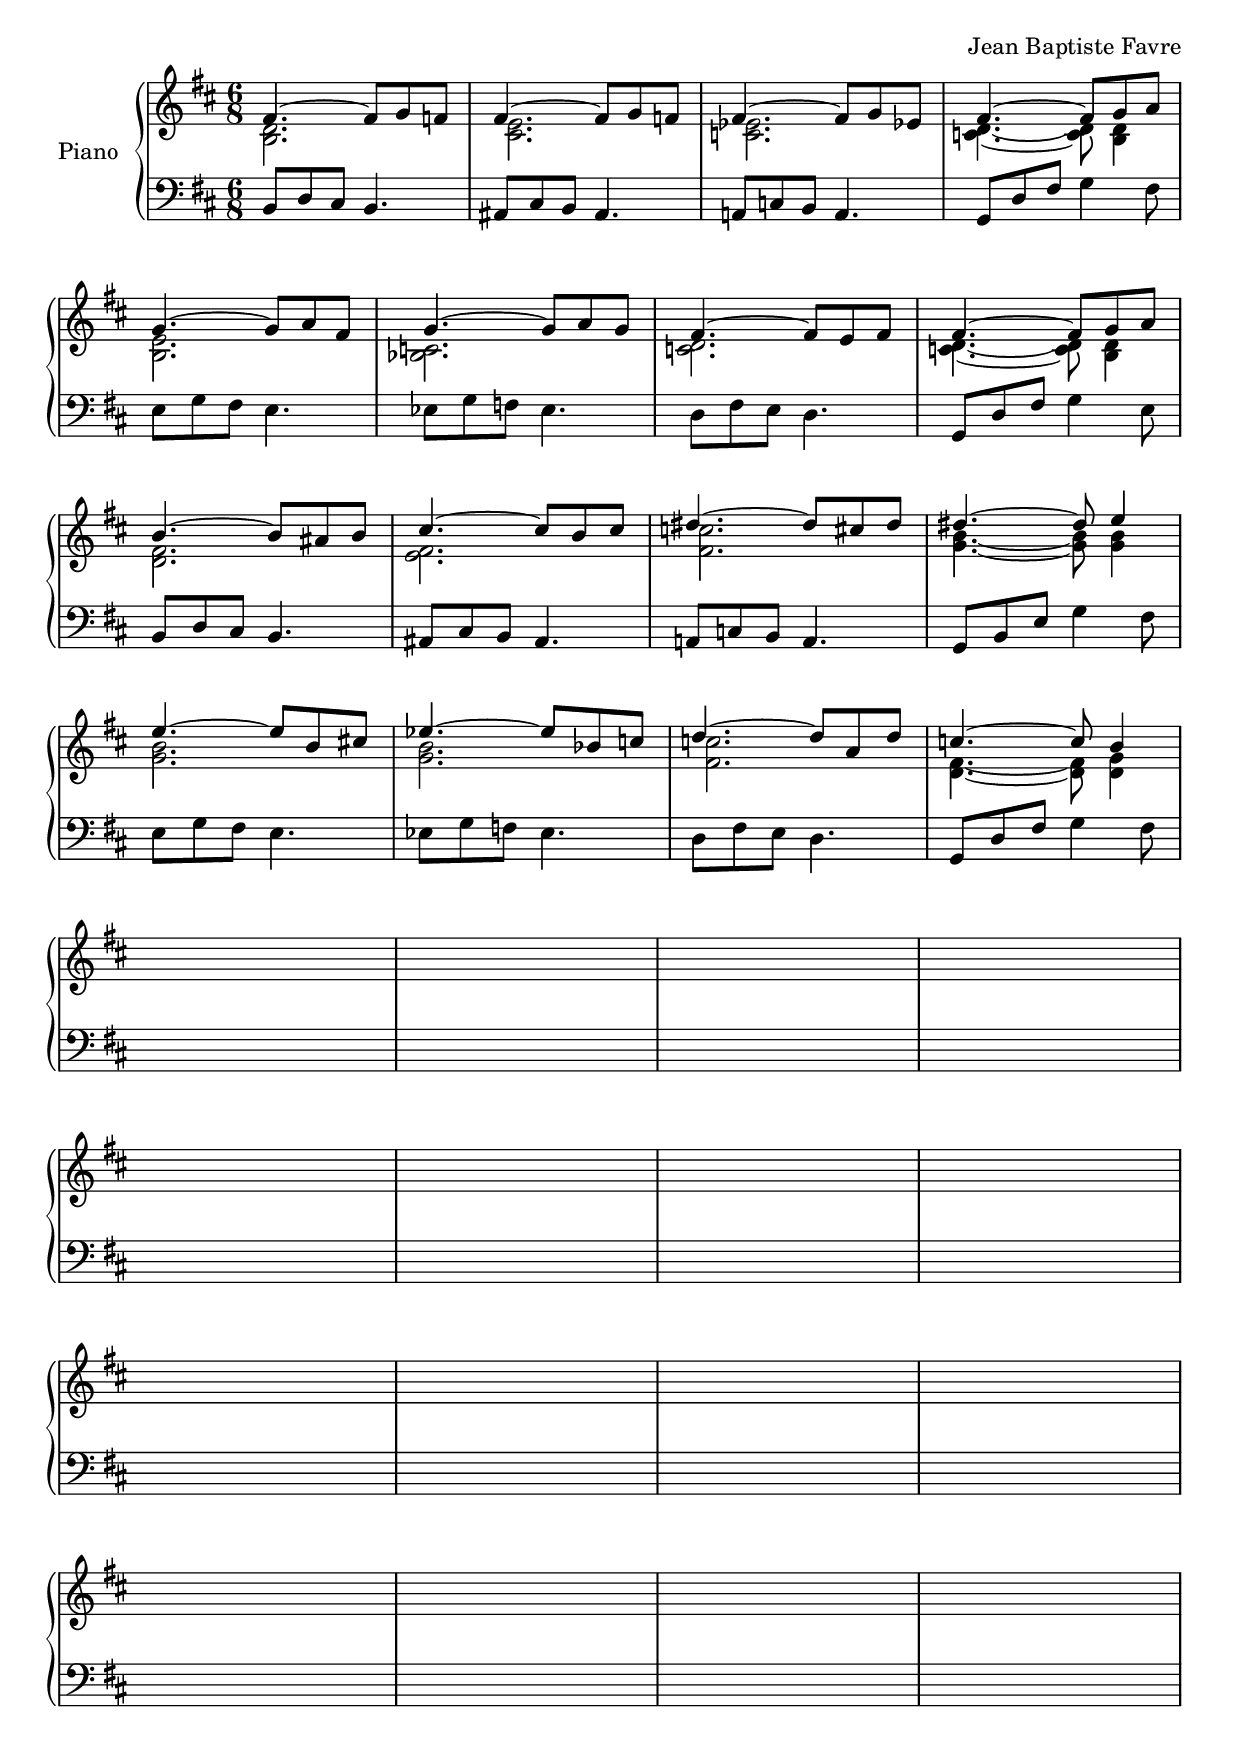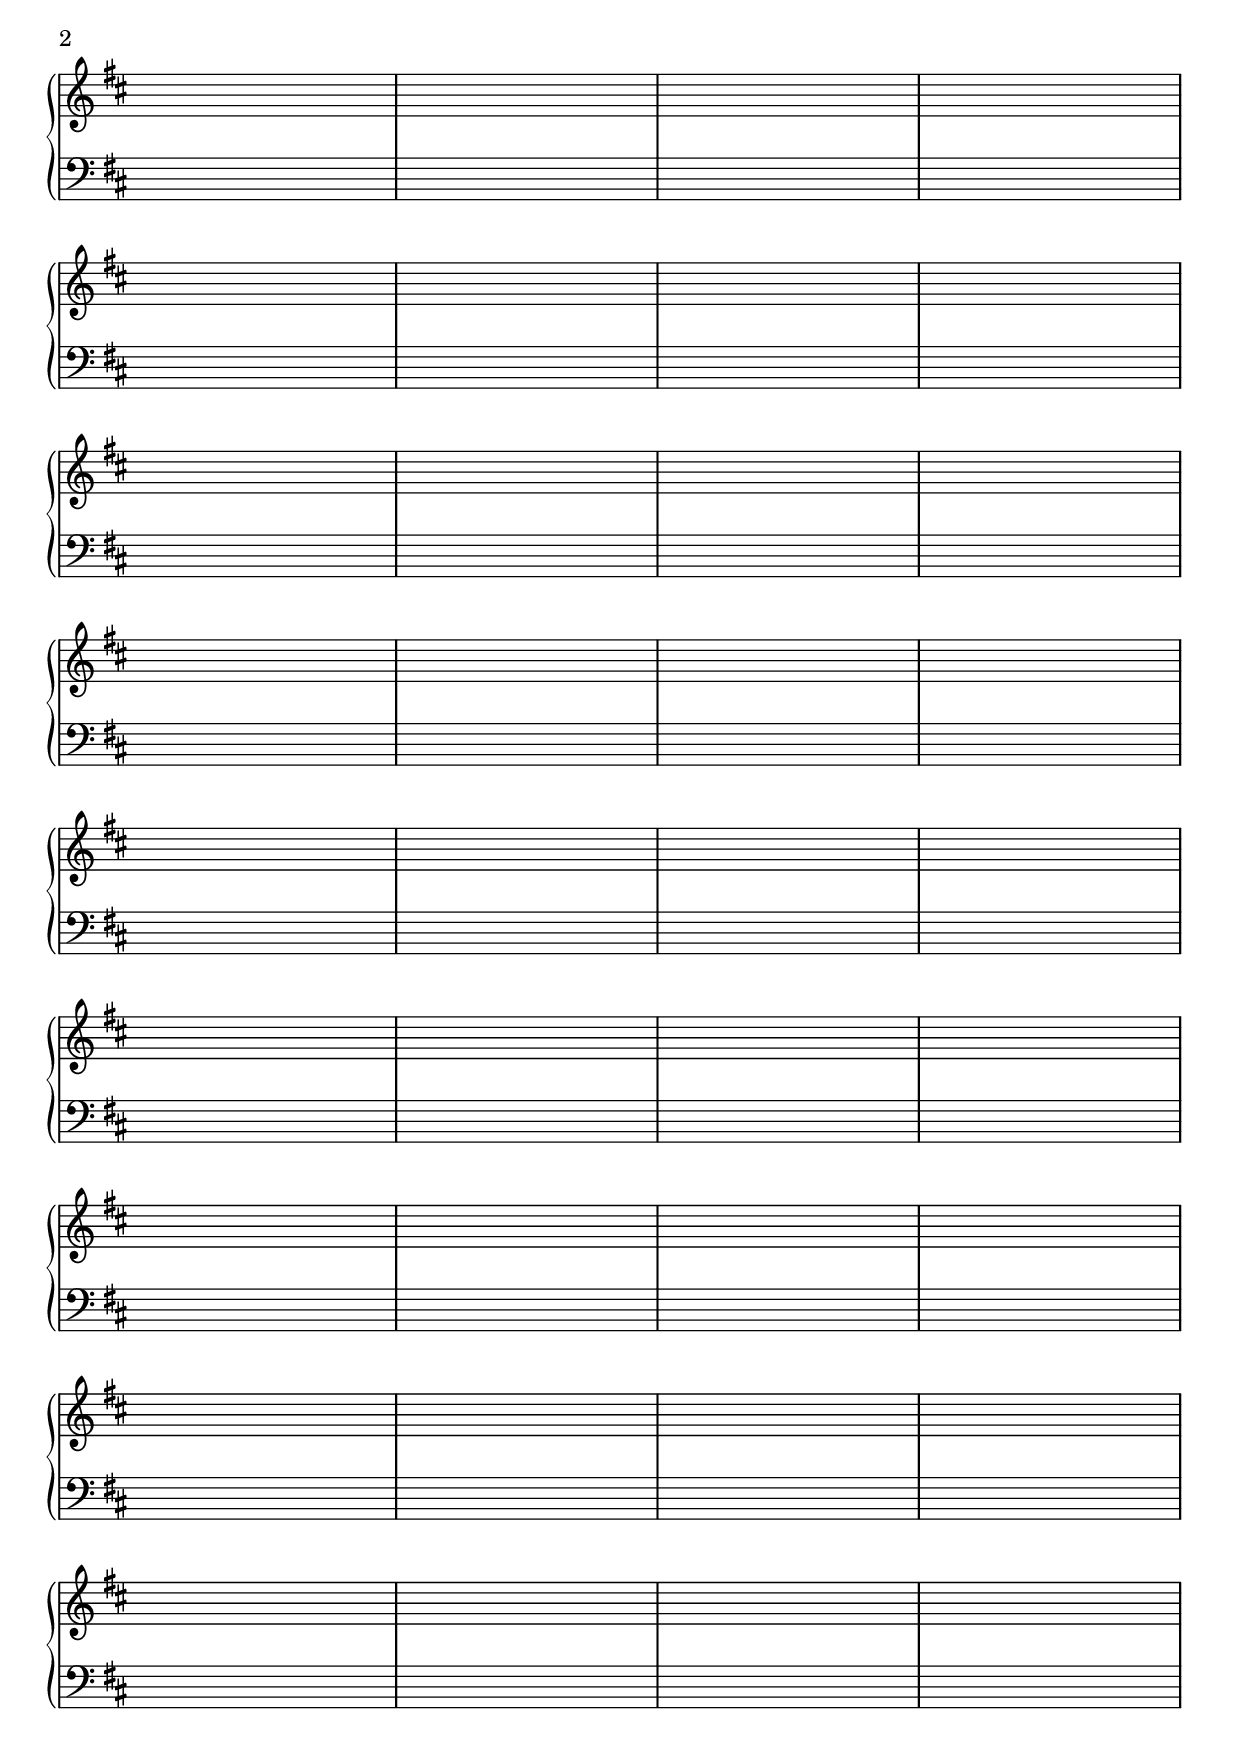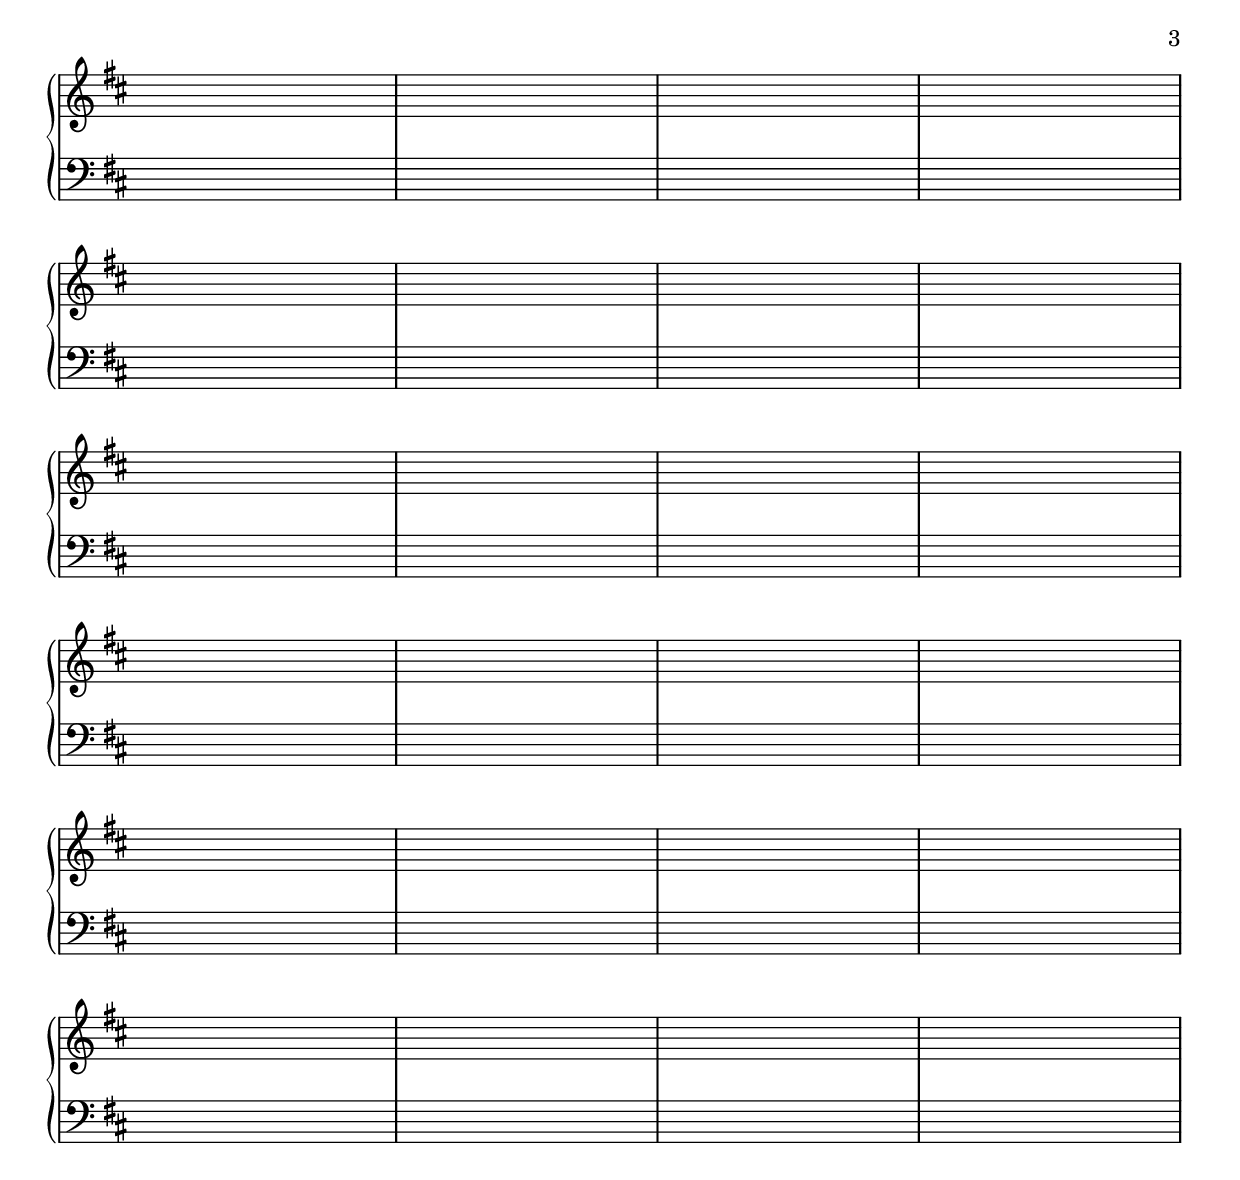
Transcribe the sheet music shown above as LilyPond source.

\version "2.24.1"
\include "english.ly"
\header {
  %title = "Une flamme de chandelle"
  %instrument = "Fantaisie pour Piano et Violon"
  composer = "Jean Baptiste Favre"
  %opus = "Op. 4"
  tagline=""
}

global = {
  \key b \minor
  \time 6/8
}

violin = \relative c'' {
  \global
  fs4.~ fs8 g f fs4.~ fs8 g f fs4.~fs8 g ef! fs4. ~ fs8 g8 a \break
  g4.~ g8 a fs g4.~ g8 a g fs4. ~ fs8 e fs fs4. ~ fs8 g a \break
  b4. ~ b8 as b cs4. ~ cs8 b cs ds4.~ ds8 cs! ds ds4. ~ ds8 e4 \break
  e4. ~ e8 b cs! ef4. ~ ef8 bf8 c! d4. ~ d8 a8 d c4. ~ c8 b4 \break
  s2.*4 \break
  s2.*4 \break
  s2.*4 \break
  s2.*4 \break
  s2.*4 \break
  s2.*4 \break
  s2.*4 \break
  s2.*4 \break
  s2.*4 \break
  s2.*4 \break
  s2.*4 \break
  s2.*4 \break
  s2.*4 \break
  s2.*4 \break
  s2.*4 \break
  s2.*4 \break
  s2.*4 \break
  s2.*4 \break
  s2.*4 \break
}

right = \relative c' {
  \global
  <b d>2. <cs e> <c ef> <c d>4. ~ <c d>8 <b d>4
  <b e>2. <bf c>2. <c d>2. <c d>4. ~ <c d>8 <b d>4
  <d fs>2. <e fs> <fs c'> <g b>4. ~ <g b>8 <g b>4
  <g b>2. <g b> <fs c'> <d fs>4. ~ <d fs>8 <d g>4
  s2.*4
  s2.*4
  s2.*4
  s2.*4
  s2.*4
  s2.*4
  s2.*4
  s2.*4
  s2.*4
  s2.*4
  s2.*4
  s2.*4
  s2.*4
  s2.*4
  s2.*4
  s2.*4
  s2.*4
  s2.*4
  s2.*4
}

left = \relative c {
  \global
  b8 d cs b4. as8 cs b as4. a!8 c b a4. g8 d' fs g4 fs8
  e8 g fs e4. ef8 g f ef4. d8 fs e d4. g,8 d' fs g4 e8
  b8 d cs b4. as8 cs b as4. a!8 c b a4. g8 b e g4 fs8
  e8 g fs e4. ef8 g f ef4. d8 fs e d4. g,8 d' fs g4 fs8
  s2.*4
  s2.*4
  s2.*4
  s2.*4
  s2.*4
  s2.*4
  s2.*4
  s2.*4
  s2.*4
  s2.*4
  s2.*4
  s2.*4
  s2.*4
  s2.*4
  s2.*4
  s2.*4
  s2.*4
  s2.*4
  s2.*4
}

violinPart = \new Staff \with {
  instrumentName = "Violon"
  midiInstrument = "violin"
} \violin

pianoPart = \new PianoStaff \with {
  instrumentName = "Piano"
} <<
  \new Staff = "right" \with {
    midiInstrument = "acoustic grand"
} <<
  \new Voice { \voiceOne {\transpose fs fs, {\violin}}}
  \new Voice { \voiceTwo {\right}}
>>
  \new Staff = "left" \with {
    midiInstrument = "acoustic grand"
  } { \clef bass \left }
>>

\score {
  <<
    %\violinPart
    \pianoPart
  >>
  \layout {    \context {
        \Score
        \omit BarNumber
    } }
  \midi {
    \tempo 4=100
  }
}
